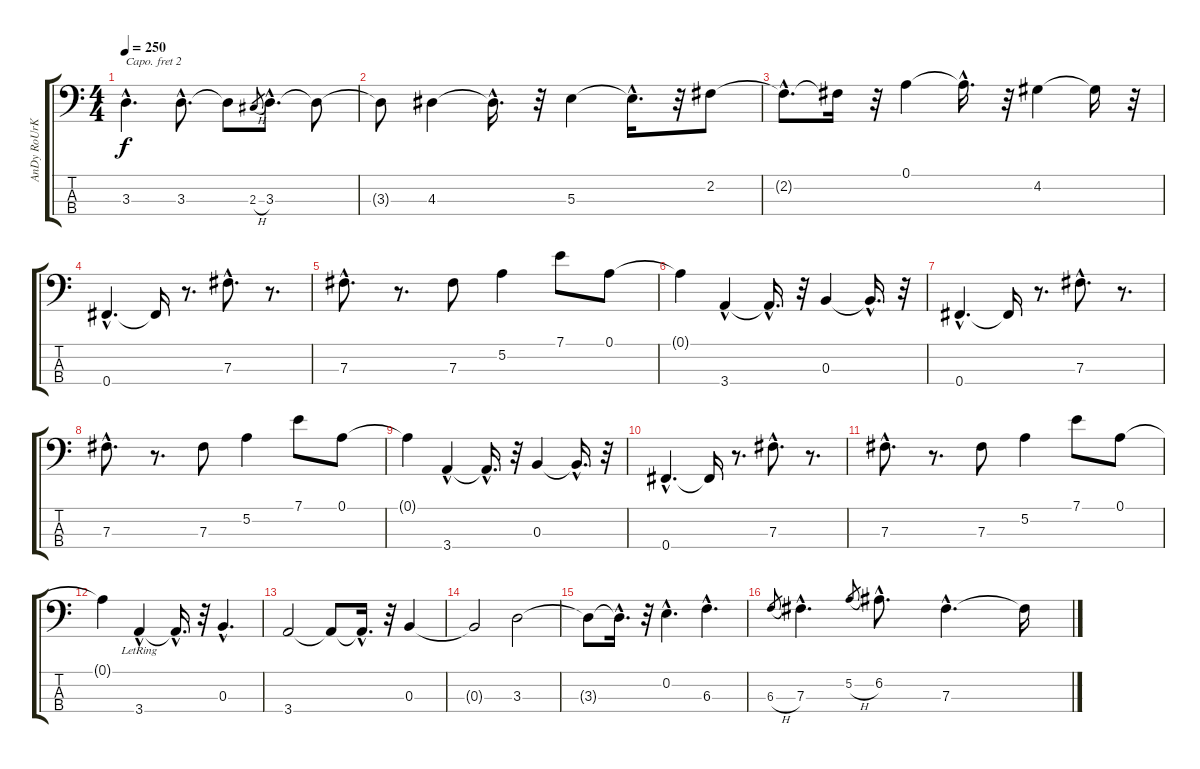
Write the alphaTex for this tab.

\track ("AnDy RoUrKe" "AnDy RoUrK") {instrument electricbasspick}
\staff {score tabs}
\capo 2
\tuning (G2 D2 A1 E1) {hide}
\ts (4 4)
\tempo 250
\clef f4
\ks c
3.3{hac t}.4{d dy f} 3.3{hac}.8{d} 3.3{t}.8 2.3{h}.8{gr} 3.3{hac}.8{d} 3.3{t}.8 |
3.3{t}.8 4.3.4 4.3{hac t}.16{d} r.32 5.3.4 5.3{hac t}.16{d} r.32 2.2.8 |
2.2{hac t}.8{d} 2.2{t}.16 r.32 0.1.4 0.1{hac t}.16{d} r.32 4.2.4 4.2{t}.16 r.32 |
0.4{hac}.4{d} 0.4{t}.16 r.8{d} 7.3{hac}.8{d} r.8{d} |
7.3{hac}.8{d} r.8{d} 7.3.8 5.2.4 7.1.8 0.1.8 |
0.1{t}.4 3.4{hac}.4 3.4{hac t}.16{d} r.32 0.3.4 0.3{hac t}.16{d} r.32 |
0.4{hac}.4{d} 0.4{t}.16 r.8{d} 7.3{hac}.8{d} r.8{d} |
7.3{hac}.8{d} r.8{d} 7.3.8 5.2.4 7.1.8 0.1.8 |
0.1{t}.4 3.4{hac}.4 3.4{hac t}.16{d} r.32 0.3.4 0.3{hac t}.16{d} r.32 |
0.4{hac}.4{d} 0.4{t}.16 r.8{d} 7.3{hac}.8{d} r.8{d} |
7.3{hac}.8{d} r.8{d} 7.3.8 5.2.4 7.1.8 0.1.8 |
0.1{t}.4 3.4{hac lr}.4 3.4{hac t}.16{d} r.32 0.3{hac}.4{d} |
3.4.2 3.4{t}.8 3.4{hac t}.16{d} r.32 0.3.4 |
0.3{t}.2 3.3.2 |
3.3{t}.8 3.3{hac t}.16{d} r.32 0.2{hac}.4{d} 6.3{hac}.4{d} |
6.3{h}.8{gr} 7.3{hac}.4{d} 5.2{h}.8{gr} 6.2{hac}.8{d} 7.3{hac}.4{d} 7.3{t}.16
